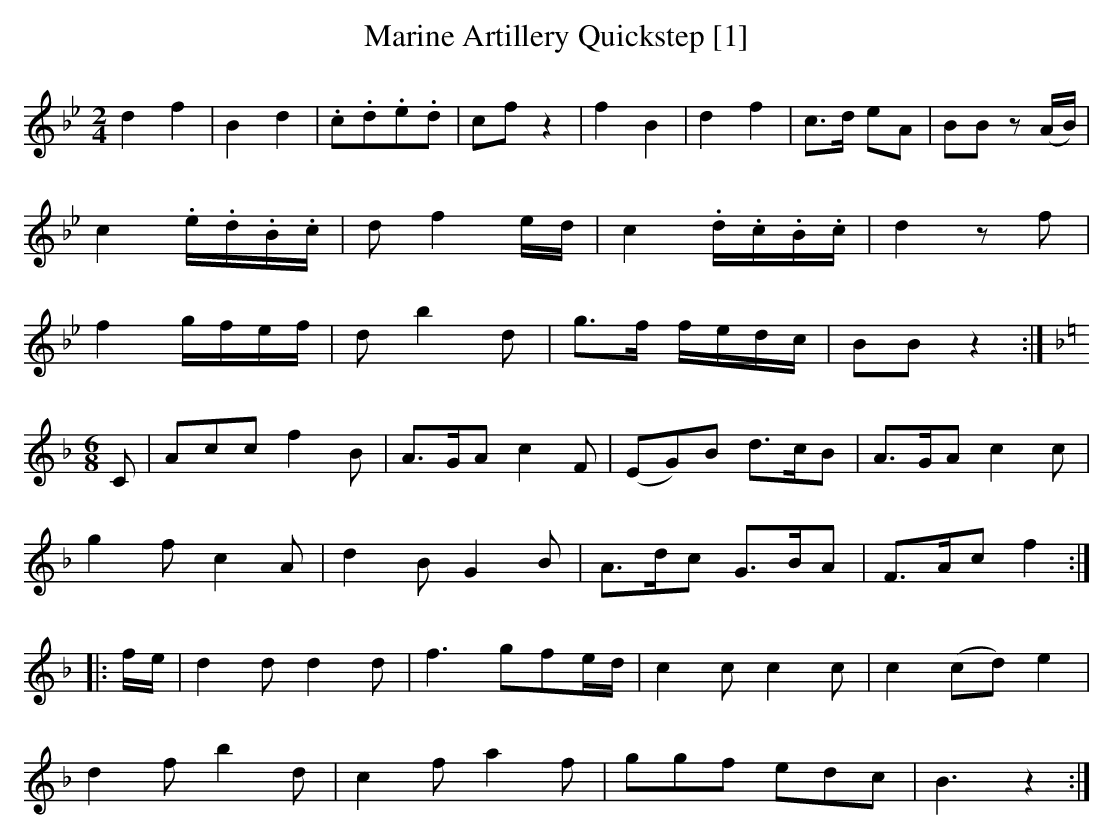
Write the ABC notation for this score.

X:1
T:Marine Artillery Quickstep [1]
M:2/4
L:1/8
K:Bb
d2f2|B2d2|.c.d.e.d|cf z2|f2B2|d2f2|c>d eA|BB z(A/B/)|
c2 .e/.d/.B/.c/|d f2 e/d/|c2 .d/.c/.B/.c/|d2 zf|
f2 g/f/e/f/|d b2d|g>f f/e/d/c/ |BB z2:|
M:6/8
L:1/8
K:F
C|Acc f2B|A>GA c2F|(EG)B d>cB|A>GA c2c|
g2f c2A|d2B G2B|A>dc G>BA|F>Ac f2:|
|:f/e/|d2d d2d|f3- gfe/d/|c2c c2c|c2(cd) e2|
d2f b2d|c2f a2f|ggf edc|B3 z2:|]
